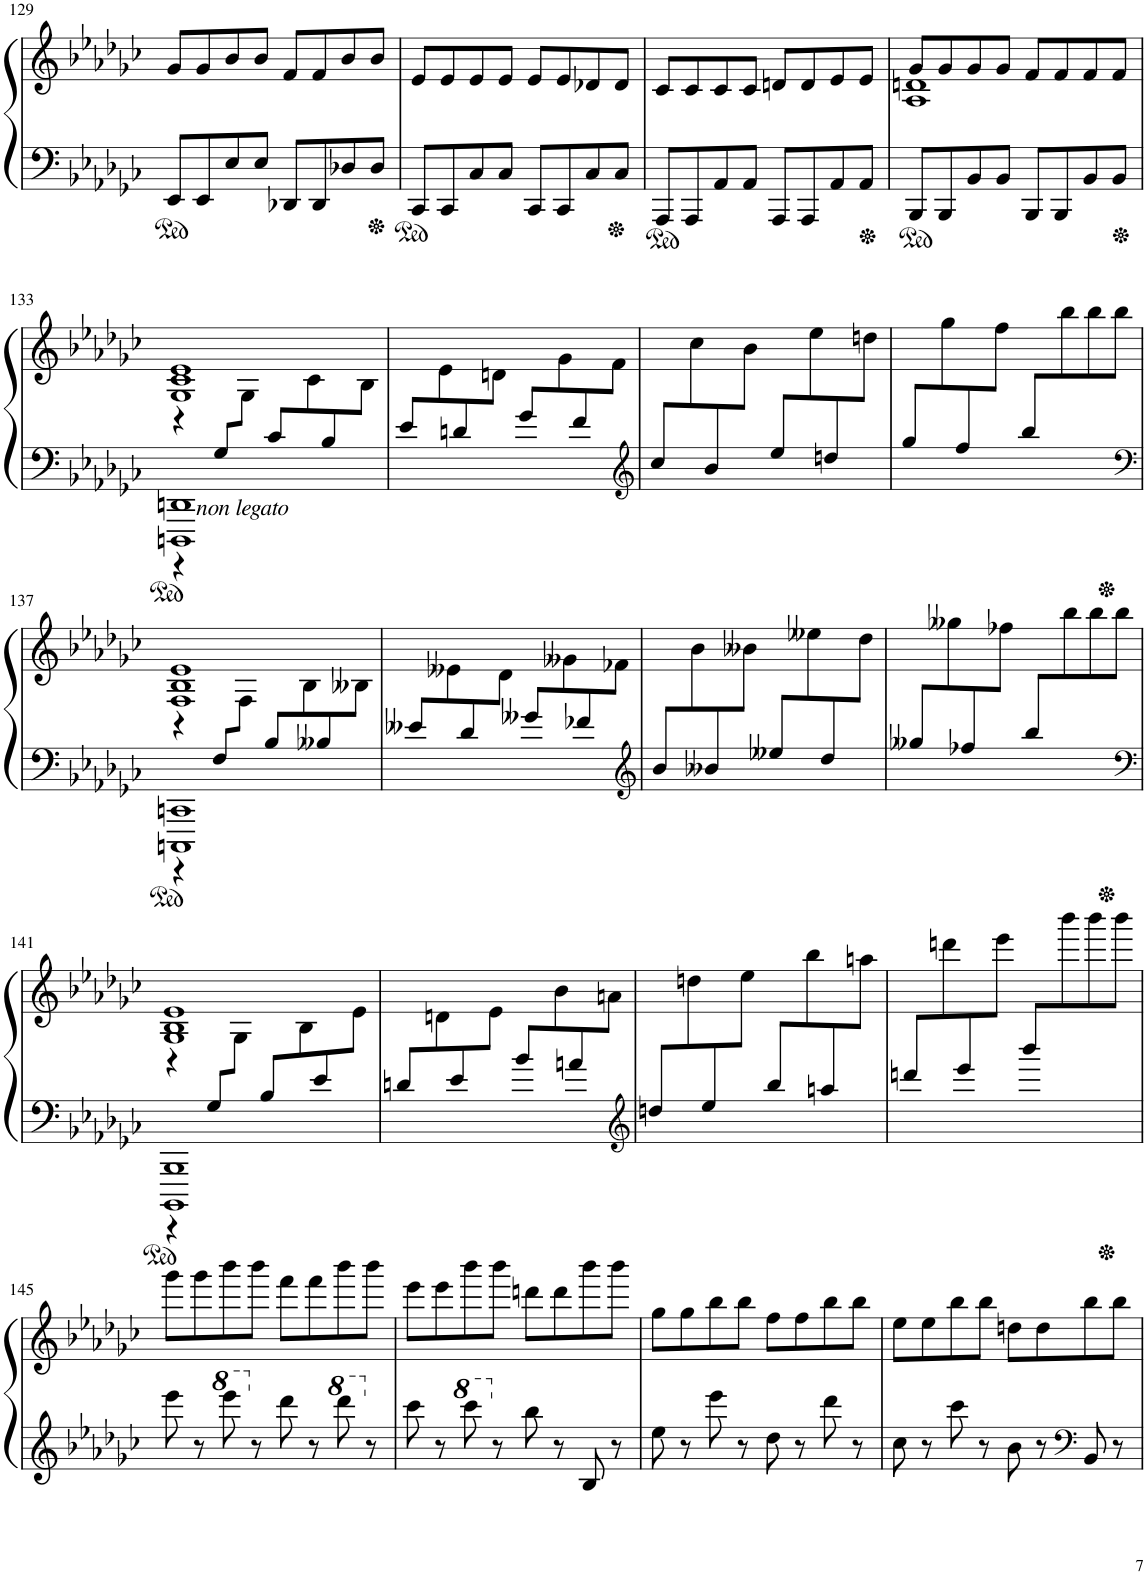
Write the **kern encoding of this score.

**kern	**kern
*part1	*part1
*staff2	*staff1
*I"ピアノ	*
!!LO:PB:g=z
*clefF4	*clefG2
*k[b-e-a-d-g-c-]	*k[b-e-a-d-g-c-]
*M2/2	*M2/2
*met(c|)	*met(c|)
=129	=129
8EE-/L	8g-/L
8EE-/	8g-/
8E-/	8b-/
8E-/J	8b-/J
8DD-X/L	8f/L
8DD-/	8f/
8D-X/	8b-/
8D-/J	8b-/J
=130	=130
8CC-/L	8e-/L
8CC-/	8e-/
8C-/	8e-/
8C-/J	8e-/J
8CC-/L	8e-/L
8CC-/	8e-/
8C-/	8d-X/
8C-/J	8d-/J
=131	=131
8AAA-/L	8c-/L
8AAA-/	8c-/
8AA-/	8c-/
8AA-/J	8c-/J
8AAA-/L	8dn/L
8AAA-/	8d/
8AA-/	8e-/
8AA-/J	8e-/J
=132	=132
*	*^
8BBB-/L	8g-/L	1A- 1dn
8BBB-/	8g-/	.
8BB-/	8g-/	.
8BB-/J	8g-/J	.
8BBB-/L	8f/L	.
8BBB-/	8f/	.
8BB-/	8f/	.
8BB-/J	8f/J	.
*	*v	*v
!!LO:LB:g=z
=133	=133
*ped	*
*^	*^
*	*	*	*^
1DDDn 1DDn	4r	1G- 1c- 1e-	4r	4.ryy
!	!LO:TX:b:i:t=non legato	!	!	!
.	8G-/L	.	4ryy	.
.	8ryy	.	.	8G-\J
.	8c-/L	.	2ryy	8ryy
.	8ryy	.	.	8c-\
.	8B-/	.	.	8ryy
.	8ryy	.	.	8B-\J
*v	*v	*	*	*
*	*	*v	*v
=134	=134	=134
8e-/L	1ryy	8ryy
8ryy	.	8e-\
8dn/	.	8ryy
8ryy	.	8dn\J
8g-/L	.	8ryy
8ryy	.	8g-\
8f/	.	8ryy
8ryy	.	8f\J
=135	=135	=135
*clefG2	*	*
8cc-/L	1ryy	8ryy
8ryy	.	8cc-\
8b-/	.	8ryy
8ryy	.	8b-\J
8ee-/L	.	8ryy
8ryy	.	8ee-\
8ddn/	.	8ryy
8ryy	.	8ddn\J
=136	=136	=136
8gg-/L	1ryy	8ryy
8ryy	.	8gg-\
8ff/	.	8ryy
8ryy	.	8ff\J
8bb-/L	.	8ryy
4.ryy	.	8bb-\
.	.	8bb-\
.	.	8bb-\J
*	*v	*v
!!LO:LB:g=z
=137	=137
*clefF4	*
*ped	*
*^	*
*	*	*Xped
*	*	*^
*	*	*	*^
1CCCn 1CCn	4r	1F 1B- 1e-	4r	4.ryy
.	8F/L	.	4ryy	.
.	8ryy	.	.	8F\J
.	8B-/L	.	2ryy	8ryy
.	8ryy	.	.	8B-\
.	8B--X/	.	.	8ryy
.	8ryy	.	.	8B--X\J
*v	*v	*	*	*
*	*	*v	*v
=138	=138	=138
8e--X/L	1ryy	8ryy
8ryy	.	8e--X\
8d-/	.	8ryy
8ryy	.	8d-\J
8g--X/L	.	8ryy
8ryy	.	8g--X\
8f-X/	.	8ryy
8ryy	.	8f-X\J
=139	=139	=139
*clefG2	*	*
8b-/L	1ryy	8ryy
8ryy	.	8b-\
8b--X/	.	8ryy
8ryy	.	8b--X\J
8ee--X/L	.	8ryy
8ryy	.	8ee--X\
8dd-/	.	8ryy
8ryy	.	8dd-\J
=140	=140	=140
8gg--X/L	1ryy	8ryy
8ryy	.	8gg--X\
8ff-X/	.	8ryy
8ryy	.	8ff-X\J
8bb-/L	.	8ryy
4.ryy	.	8bb-\
.	.	8bb-\
.	.	8bb-\J
*	*v	*v
!!LO:LB:g=z
=141	=141
*clefF4	*
*ped	*
*^	*
*	*	*Xped
*	*	*^
*	*	*	*^
1BBBB- 1BBB-	4r	1G- 1B- 1e-	4r	4.ryy
.	8G-/L	.	4ryy	.
.	8ryy	.	.	8G-\J
.	8B-/L	.	2ryy	8ryy
.	8ryy	.	.	8B-\
.	8e-/	.	.	8ryy
.	8ryy	.	.	8e-\J
*v	*v	*	*	*
*	*	*v	*v
=142	=142	=142
8dn/L	1ryy	8ryy
8ryy	.	8dn\
8e-/	.	8ryy
8ryy	.	8e-\J
8b-/L	.	8ryy
8ryy	.	8b-\
8an/	.	8ryy
8ryy	.	8an\J
=143	=143	=143
*clefG2	*	*
8ddn/L	1ryy	8ryy
8ryy	.	8ddn\
8ee-/	.	8ryy
8ryy	.	8ee-\J
8bb-/L	.	8ryy
8ryy	.	8bb-\
8aan/	.	8ryy
8ryy	.	8aan\J
=144	=144	=144
8dddn/L	1ryy	8ryy
8ryy	.	8dddn\
8eee-/	.	8ryy
8ryy	.	8eee-\J
8bbb-/L	.	8ryy
4.ryy	.	8bbb-\
.	.	8bbb-\
.	.	8bbb-\J
*	*v	*v
!!LO:LB:g=z
=145	=145
*	*Xped
8eee-\	8ggg-\L
8r	8ggg-\
*8va	*
8eeee-\	8bbb-\
*X8va	*
8r	8bbb-\J
8ddd-\	8fff\L
8r	8fff\
*8va	*
8dddd-\	8bbb-\
*X8va	*
8r	8bbb-\J
=146	=146
8ccc-\	8eee-\L
8r	8eee-\
*8va	*
8cccc-\	8bbb-\
*X8va	*
8r	8bbb-\J
8bb-\	8dddn\L
8r	8ddd\
8B-/	8bbb-\
8r	8bbb-\J
=147	=147
8ee-\	8gg-\L
8r	8gg-\
8eee-\	8bb-\
8r	8bb-\J
8dd-\	8ff\L
8r	8ff\
8ddd-\	8bb-\
8r	8bb-\J
=148	=148
8cc-\	8ee-\L
8r	8ee-\
8ccc-\	8bb-\
8r	8bb-\J
8b-\	8ddn\L
8r	8dd\
*clefF4	*
8BB-/	8bb-\
8r	8bb-\J
=	=
*-	*-
